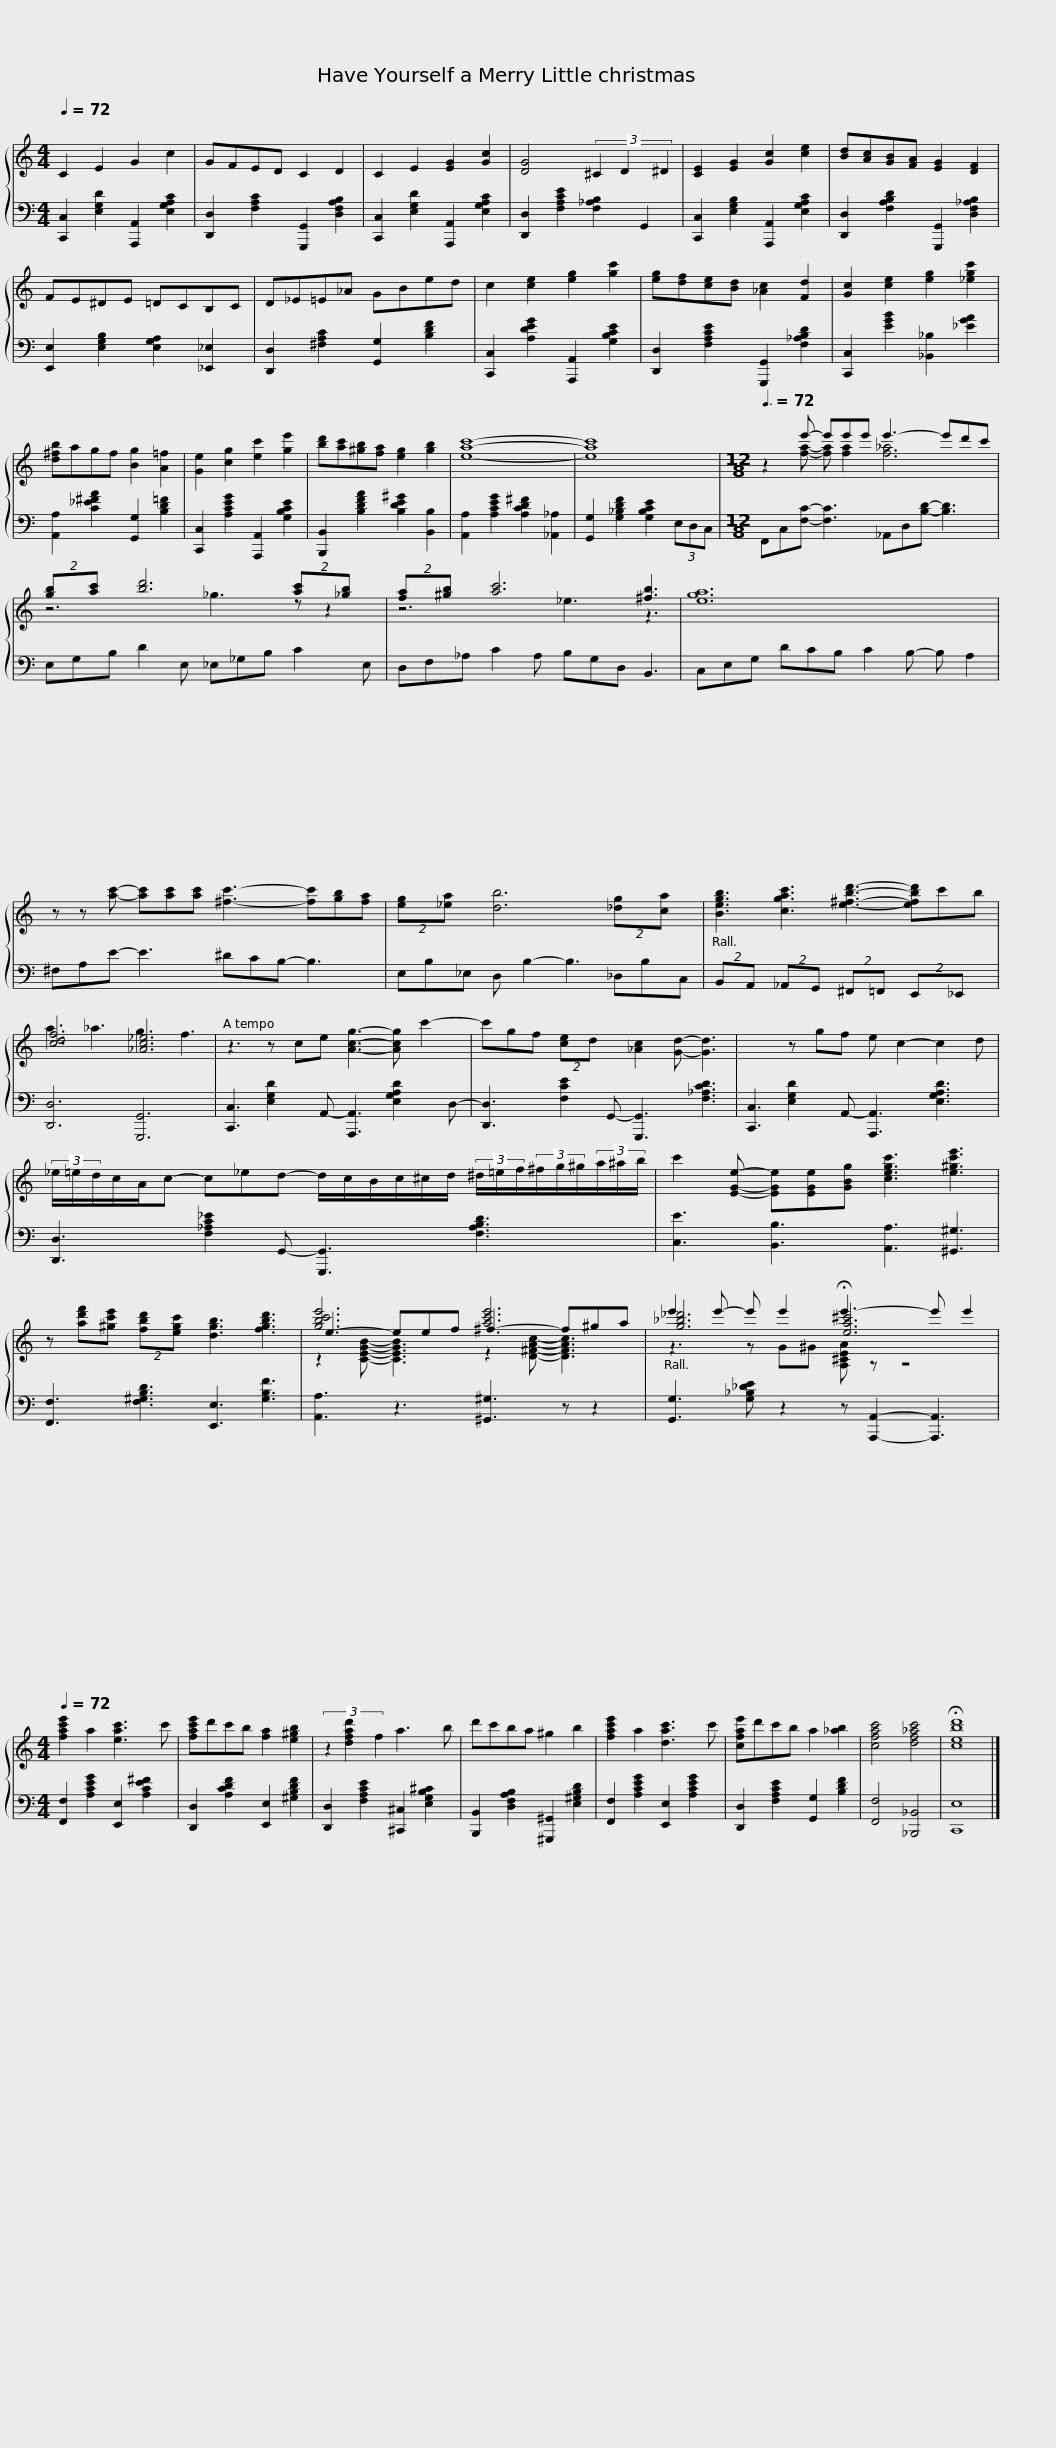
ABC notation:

X:1
%%score { ( 1 3 4 ) | 2 }
L:1/8
Q:1/4=72
M:4/4
I:linebreak $
K:C
V:1 treble
V:3 treble
V:4 treble
V:2 bass
V:1
 C2 E2 G2 c2 | GFED C2 D2 | C2 E2 [EG]2 [Gc]2 | [DG]4 (3^C2 D2 ^D2 | [CE]2 [EG]2 [Gc]2 [ce]2 | %5
 [Bd][Ac][GB][FA] [EG]2 [DF]2 |$ FE^DE =DCB,C | D_E=E_A GBed | c2 [ce]2 [eg]2 [gc']2 | [eg][df][ce][Bd] [_Ac]2 [Fd]2 | %10
 [Gc]2 [ce]2 [eg]2 [_egc']2 |$ [d^fb]agf [Bg]2 [A=f]2 | [Ge]2 [cg]2 [ec']2 [ge']2 | [bd'][ac'][^gb][fa] [eg]2 [gb]2 | [eac']8- | %15
 [eac']8 |$[M:12/8][Q:3/8=72] z2 e'- e'e'e' e'3- e'd'c' | (2:3:2[gb][ac'] [bd']6 (2:3:2[ac'][_gb] | (2:3:2[fa][^gb] [ac']6 [^fb]3 |$ [ega]12 | %20
 z z [ac']- [ac'][ac'][ac'] [^fc']3- [fc'][gb][fa] | (2:3:2[eg][_ea] [db]6 (2:3:2[_dg][ca] |$ [Begb]3 [cgac']3 [e^fbd']3- [efbd']c'b | [cdf]6 [_Ac_e]6 | z3 z ce [Acg]3- [Acg] c'2- |$ %25
 c'gf (2:3:2[ce]d [_Ac]2 [Gd]- [Gd]3 | x3 z gf e c2- c2 d |$ (3_e/=e/d/c/A/c- c_ed- d/c/B/c/^c/d/ (3^d/=e/f/(3^f/g/^g/(3a/^a/b/ | c'2 [EGe]- [EGe][EGe][GBg] [cegc']3 [e^gc'e']3 |$ z [ad'f'][^gc'e'] (2:3:2[fbd'][egc'] [dgb]3 [fgbd']3 | %30
 [gbc'e']6 [ac'e']6 |$ e'2 e'- e' e'2 !fermata!e'3- e' e'2 |[M:4/4][Q:1/4=72] [fac'e']2 a2 [eac']3 c' | [fac'e']d'c'b [fa]2 [e^gb]2 | (3z2 [dfad']2 f2 a3 b |$ %35
 d'c'ba ^g2 b2 | [fac'e']2 a2 [dac']3 c' | [cfae']d'c'b a2 [_ab]2 | [cfac']4 [df_ac']4 | !fermata![cebd']8 |] %40
V:2
 [C,,C,]2 [E,G,D]2 [A,,,A,,]2 [E,G,A,C]2 | [D,,D,]2 [F,A,C]2 [G,,,G,,]2 [D,F,A,B,]2 | [C,,C,]2 [E,G,D]2 [A,,,A,,]2 [E,G,A,C]2 | [D,,D,]2 [F,A,CE]2 [F,_A,B,]2 G,,2 | [C,,C,]2 [E,G,B,]2 [A,,,A,,]2 [E,G,A,C]2 | %5
 [D,,D,]2 [F,A,B,D]2 [G,,,G,,]2 [D,F,_A,B,]2 |$ [E,,E,]2 [E,G,B,]2 [E,G,A,]2 [_E,,_E,]2 | [D,,D,]2 [^F,A,C]2 [G,,G,]2 [B,DF]2 | [C,,C,]2 [A,DEG]2 [A,,,A,,]2 [G,B,CE]2 | [D,,D,]2 [F,A,CE]2 [G,,,G,,]2 [F,_A,B,D]2 | %10
 [C,,C,]2 [EGB]2 [_B,,_B,]2 [_EGA]2 |$ [A,,A,]2 [C_E^FA]2 [G,,G,]2 [B,D=F]2 | [C,,C,]2 [A,CEG]2 [A,,,A,,]2 [G,B,CE]2 | [B,,,B,,]2 [B,DFA]2 [B,DE^G]2 [B,,B,]2 | [A,,A,]2 [A,CEG]2 [A,CD^F]2 [_A,,_A,]2 | %15
 [G,,G,]2 [G,_B,DF]2 [G,B,CE]2 (3E,D,C, |$[M:12/8] F,,C,[F,C]- [F,C]3 _A,,D,[B,D]- [B,D]3 | E,G,B, D2 E, _E,_G,B, C2 E, | D,F,_A, C2 A, B,G,D, B,,3 |$ C,E,G, DCB, C2 B,- B, A,2 | %20
 ^F,A,E- E3 ^DCB,- B,3 | E,B,_E, D, B,2- B,3 _D,B,C, |$ (2:3:2B,,A,, (2:3:2_A,,G,, (2:3:2^F,,=F,, (2:3:2E,,_E,, | [D,,D,]6 [G,,,G,,]6 | [C,,C,]3 [E,G,D]2 A,,- [A,,,A,,]3 [E,G,A,D]2 D,- |$ %25
 [D,,D,]3 [F,CE]2 G,,- [G,,,G,,]3 [F,_A,CD]3 | [C,,C,]3 [E,G,D]2 A,,- [A,,,A,,]3 [E,G,A,D]3 |$ [D,,D,]3 [F,_A,C_E]2 G,,- [G,,,G,,]3 [F,A,B,D]3 | [C,E]3 [B,,B,]3 [A,,A,]3 [^G,,^G,]3 |$ [F,,F,]3 [F,^G,B,D]3 [E,,E,]3 [G,B,F]3 | %30
 [A,,A,]3 z3 [^G,,^G,]3 z z2 |$ [G,,G,]3 [G,_B,_DE] z2 z [A,,,A,,]2- [A,,,A,,]3 |[M:4/4] [F,,F,]2 [A,CEG]2 [E,,E,]2 [A,CE^F]2 | [D,,D,]2 [A,CDF]2 [E,,E,]2 [^G,B,DF]2 | [D,,D,]2 [F,A,CE]2 [^C,,^C,]2 [E,G,B,^C]2 |$ %35
 [B,,,B,,]2 [D,F,A,B,]2 [^G,,,^G,,]2 [E,^G,B,D]2 | [F,,F,]2 [A,CEG]2 [E,,E,]2 [A,CEG]2 | [D,,D,]2 [F,A,CE]2 [G,,G,]2 [B,DF]2 | [F,,F,]4 [_B,,,_B,,]4 | [C,,E,]8 |] %40
V:3
 x8 | x8 | x8 | x8 | x8 | %5
 x8 |$ x8 | x8 | x8 | x8 | %10
 x8 |$ x8 | x8 | x8 | x8 | %15
 x8 |$[M:12/8] z2 [fa]- [fa] [fa]2 [f_a]6 | z6 _g3 z z2 | z6 _e3 z3 |$ x12 | %20
 x12 | x12 |$ x12 | a3 _a3 g3 f3 | x12 |$ %25
 x12 | x12 |$ x12 | x12 |$ x12 | %30
 e3- eef ^f3- f^ga |$ [g_b_d']6 [ea^c']6 |[M:4/4] x8 | x8 | x8 |$ %35
 x8 | x8 | x8 | x8 | x8 |] %40
V:4
 x8 | x8 | x8 | x8 | x8 | %5
 x8 |$ x8 | x8 | x8 | x8 | %10
 x8 |$ x8 | x8 | x8 | x8 | %15
 x8 |$[M:12/8] x12 | x12 | x12 |$ x12 | %20
 x12 | x12 |$ x12 | x12 | x12 |$ %25
 x12 | x12 |$ x12 | x12 |$ x12 | %30
 z2 [CEGB]- [CEGB]3 z2 [D^FAc]- [DFAc]3 |$ z3 z G^G [A,^CEA] z z4 |[M:4/4] x8 | x8 | x8 |$ %35
 x8 | x8 | x8 | x8 | x8 |] %40
